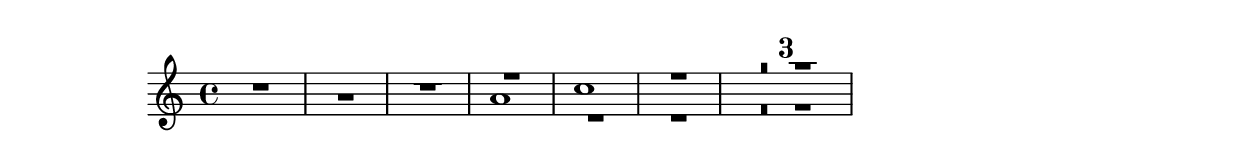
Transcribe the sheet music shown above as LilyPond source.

%% Do not edit this file; it is automatically
%% generated from LSR http://lsr.dsi.unimi.it
%% This file is in the public domain.
\version "2.13.20"

\header {
  lsrtags = "rhythms, tweaks-and-overrides"

%% Translation of GIT committish: 0b55335aeca1de539bf1125b717e0c21bb6fa31b
 doctitlees = "Posicionar los silencios multicompás"
 texidoces = "
A diferencia de los silencios normales, no existe una instrucción
predefinida para modificar la posición predeterminada de un
símbolo de silencio multicompás sobre el pentagrama, adjuntándolo
a una nota, independientemente de cuál sea su forma.  Sin embargo,
en la música polifónica los silencios multicompás de las voces de
numeración par e impar están separados verticalmente.  La
colocación de los silencios multicompás se puede controlar como se
ve a continuación:

"
%% Translation of GIT committish: 0a868be38a775ecb1ef935b079000cebbc64de40
texidocde = "
Anders als bei normalen Pausen gibt es keinen direkten Befehl, um die
vertikale Position von Ganztaktpausen zu beeinflussen, indem man sie an
eine Tonhöhe anhängt.  In polyphoner Notation wird aber dennoch die
Position der Pausen von geraden und ungeraden Stimmen voneinander
unterschieden.  Die Position von Ganztaktpausen kann wie folgt verändert
werden:
 "
  doctitlede = "Positionierung von Ganztaktpausen"


%% Translation of GIT committish: 4da4307e396243a5a3bc33a0c2753acac92cb685
  texidocfr = "
Si l'on peut positionner verticalement un silence simple en le
rattachant à une note, il n'en va pas de même pour un silence
multi-mesures.  Néanmoins, et uniquement dans le cadre de musique
polyphonique, les silences multi-mesures sont positionnés différemment
selon qu'ils appartiennent à une voix au numéro pair ou impair.  Le
positionnement des silences multi-mesures peut se contrôler ainsi :
"
  doctitlefr = "Positionnement des silences multi-mesures"

  texidoc = "
Unlike ordinary rests, there is no predefined command to change the
staff position of a multi-measure rest symbol of either form by
attaching it to a note.  However, in polyphonic music multi-measure
rests in odd-numbered and even-numbered voices are vertically
separated. The positioning of multi-measure rests can be controlled as
follows:

"
  doctitle = "Positioning multi-measure rests"
} % begin verbatim

\relative c'' {
  % MMR - Multi-Measure Rest
  % MMRs by default are set under the fourth line
  R1
  % They can be moved with an override
  \override MultiMeasureRest #'staff-position = #-2
  R1
  % A value of 0 is the default position;
  % the following trick moves the rest to the center line
  \override MultiMeasureRest #'staff-position = #-0.01
  R1
  % MMRs in odd-numbered voices are under the top line
  << { R1 } \\ { a1 } >>
  % MMRs in even-numbered voices are under the bottom line
  << { c1 } \\ { R1 } >>
  % They remain separated even in empty measures
  << { R1 } \\ { R1 } >>
  % This brings them together even though there are two voices
  \compressFullBarRests
  <<
    \revert MultiMeasureRest #'staff-position
    { R1*3 }
    \\
    \revert MultiMeasureRest #'staff-position
    { R1*3 }
  >>
}
